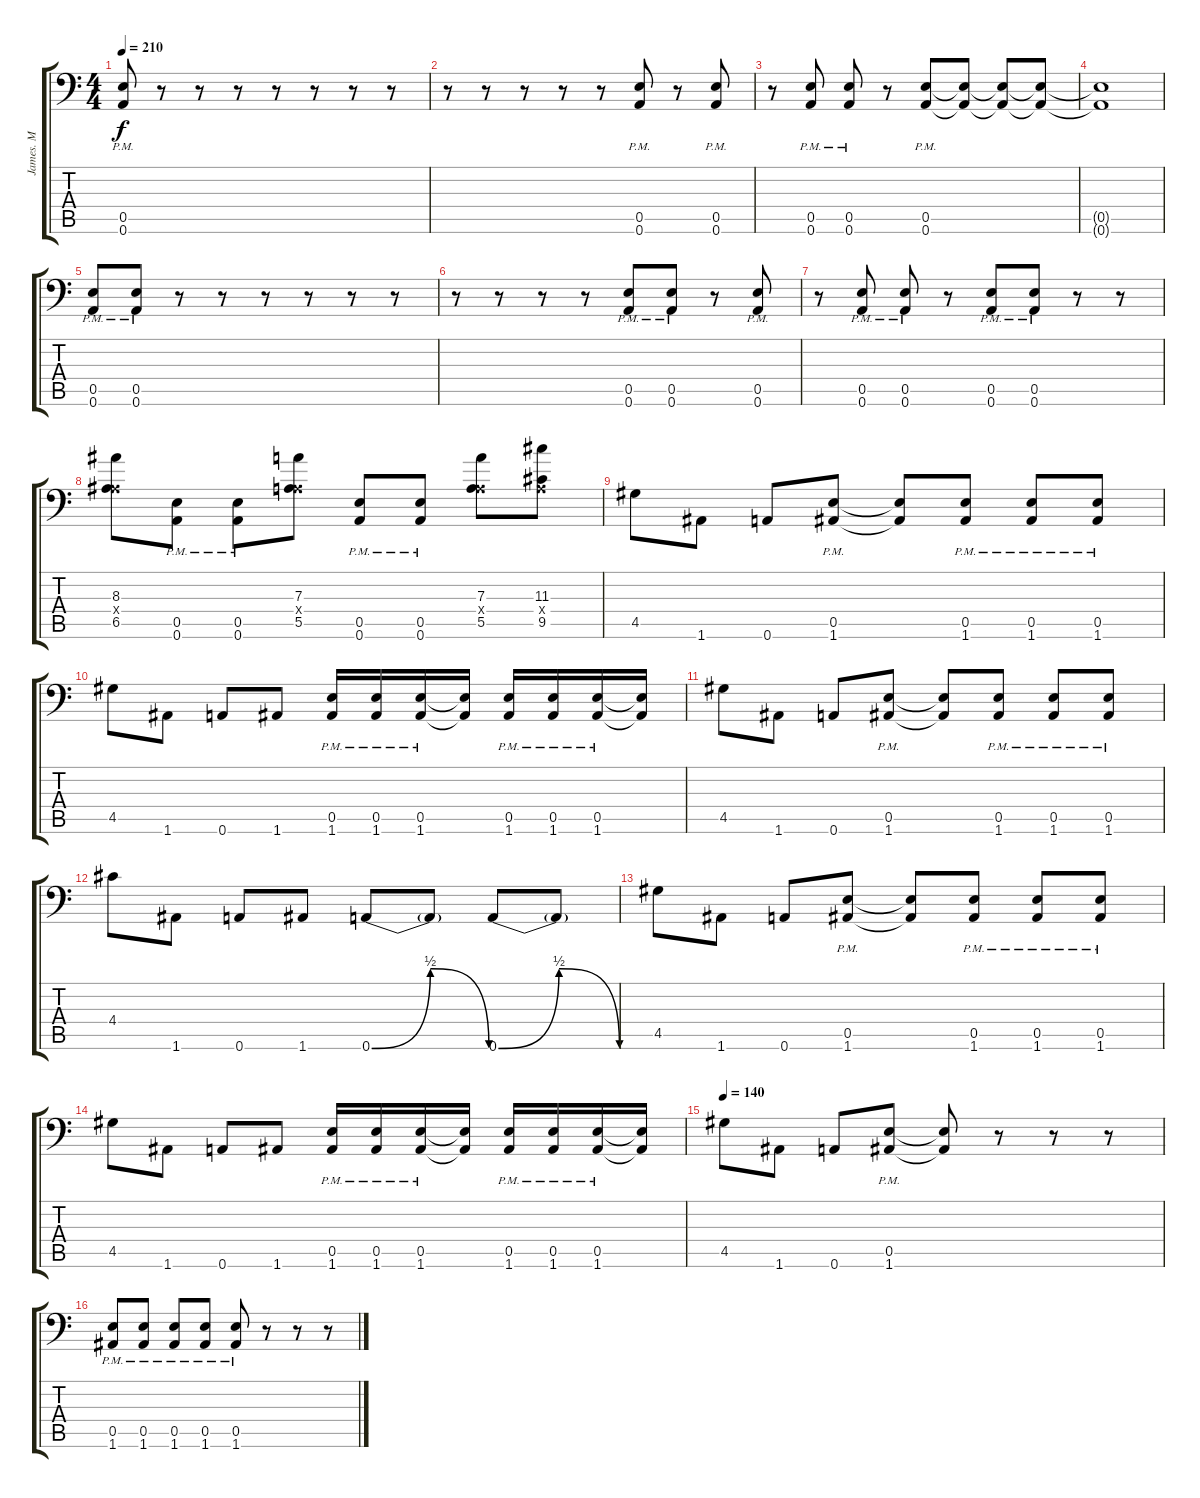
\track ("James. M" "James. M") {instrument distortionguitar}
\staff {score tabs}
\tuning (B3 Gb3 D3 A2 E2 A1) {hide}
\ts (4 4)
\tempo 210
\clef f4
\ks c
(0.5{pm} 0.6{pm}).8{dy f} r.8 r.8 r.8 r.8 r.8 r.8 r.8 |
r.8 r.8 r.8 r.8 r.8 (0.5{pm} 0.6{pm}).8 r.8 (0.5{pm} 0.6{pm}).8 |
r.8 (0.5{pm} 0.6{pm}).8 (0.5{pm} 0.6{pm}).8 r.8 (0.5{pm} 0.6{pm}).8 (0.5{t} 0.6{t}).8 (0.5{t} 0.6{t}).8 (0.5{t} 0.6{t}).8 |
(0.5{t} 0.6{t}).1 |
(0.5{pm} 0.6{pm}).8 (0.5{pm} 0.6{pm}).8 r.8 r.8 r.8 r.8 r.8 r.8 |
r.8 r.8 r.8 r.8 (0.5{pm} 0.6{pm}).8 (0.5{pm} 0.6{pm}).8 r.8 (0.5{pm} 0.6{pm}).8 |
r.8 (0.5{pm} 0.6{pm}).8 (0.5{pm} 0.6{pm}).8 r.8 (0.5{pm} 0.6{pm}).8 (0.5{pm} 0.6{pm}).8 r.8 r.8 |
(8.3 0.4{x} 6.5).8 (0.5{pm} 0.6{pm}).8 (0.5{pm} 0.6{pm}).8 (7.3 0.4{x} 5.5).8 (0.5{pm} 0.6{pm}).8 (0.5{pm} 0.6{pm}).8 (7.3 0.4{x} 5.5).8 (11.3 0.4{x} 9.5).8 |
4.5.8 1.6.8 0.6.8 (0.5{pm} 1.6{pm}).8 (0.5{t} 1.6{t}).8 (0.5{pm} 1.6{pm}).8 (0.5{pm} 1.6{pm}).8 (0.5{pm} 1.6{pm}).8 |
4.5.8 1.6.8 0.6.8 1.6.8 (0.5{pm} 1.6{pm}).16 (0.5{pm} 1.6{pm}).16 (0.5{pm} 1.6{pm}).16 (0.5{t} 1.6{t}).16 (0.5{pm} 1.6{pm}).16 (0.5{pm} 1.6{pm}).16 (0.5{pm} 1.6{pm}).16 (0.5{t} 1.6{t}).16 |
4.5.8 1.6.8 0.6.8 (0.5{pm} 1.6{pm}).8 (0.5{t} 1.6{t}).8 (0.5{pm} 1.6{pm}).8 (0.5{pm} 1.6{pm}).8 (0.5{pm} 1.6{pm}).8 |
4.4.8 1.6.8 0.6.8 1.6.8 0.6{be (bendrelease 0 0 33 2 33 2 60 0)}.8 0.6{t}.8 0.6{be (bendrelease 0 0 35 2 35 2 60 0)}.8 0.6{t}.8 |
4.5.8 1.6.8 0.6.8 (0.5{pm} 1.6{pm}).8 (0.5{t} 1.6{t}).8 (0.5{pm} 1.6{pm}).8 (0.5{pm} 1.6{pm}).8 (0.5{pm} 1.6{pm}).8 |
4.5.8 1.6.8 0.6.8 1.6.8 (0.5{pm} 1.6{pm}).16 (0.5{pm} 1.6{pm}).16 (0.5{pm} 1.6{pm}).16 (0.5{t} 1.6{t}).16 (0.5{pm} 1.6{pm}).16 (0.5{pm} 1.6{pm}).16 (0.5{pm} 1.6{pm}).16 (0.5{t} 1.6{t}).16 |
\tempo 140
4.5.8 1.6.8 0.6.8 (0.5{pm} 1.6{pm}).8 (0.5{t} 1.6{t}).8 r.8 r.8 r.8 |
(0.5{pm} 1.6{pm}).8 (0.5{pm} 1.6{pm}).8 (0.5{pm} 1.6{pm}).8 (0.5{pm} 1.6{pm}).8 (0.5{pm} 1.6{pm}).8 r.8 r.8 r.8
